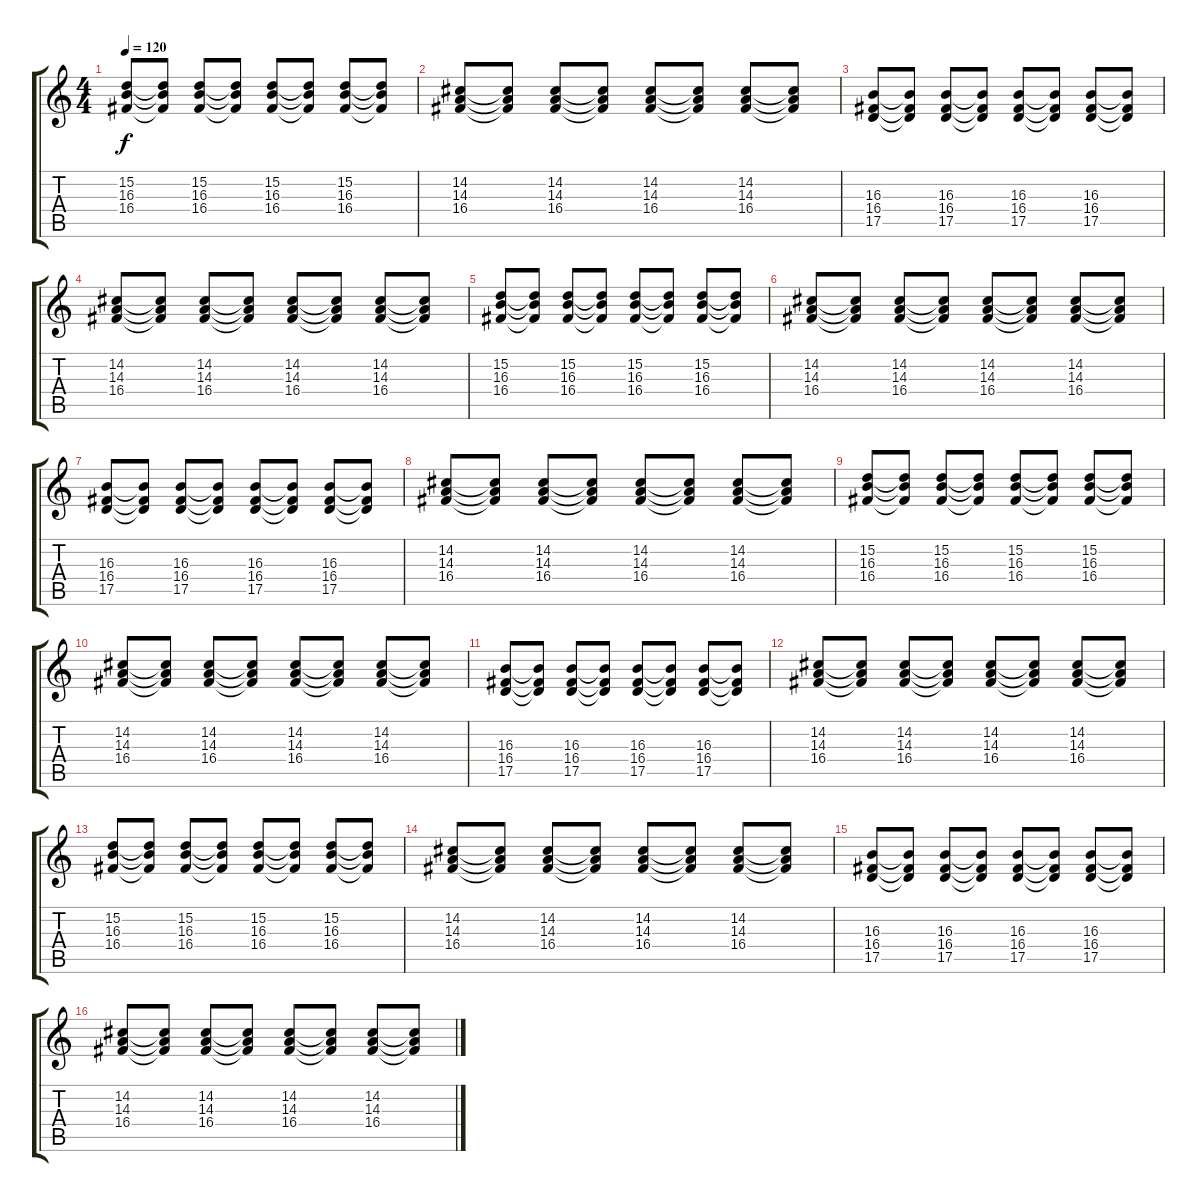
\track "" {instrument acousticgrandpiano}
\staff {score tabs}
\tuning (E4 B3 G3 D3 A2 E2) {hide}
\ts (4 4)
\tempo 120
\clef g2
\ks c
(15.2 16.3 16.4).8{dy f} (15.2{t} 16.3{t} 16.4{t}).8 (15.2 16.3 16.4).8 (15.2{t} 16.3{t} 16.4{t}).8 (15.2 16.3 16.4).8 (15.2{t} 16.3{t} 16.4{t}).8 (15.2 16.3 16.4).8 (15.2{t} 16.3{t} 16.4{t}).8 |
(14.2 14.3 16.4).8 (14.2{t} 14.3{t} 16.4{t}).8 (14.2 14.3 16.4).8 (14.2{t} 14.3{t} 16.4{t}).8 (14.2 14.3 16.4).8 (14.2{t} 14.3{t} 16.4{t}).8 (14.2 14.3 16.4).8 (14.2{t} 14.3{t} 16.4{t}).8 |
(16.3 16.4 17.5).8 (16.3{t} 16.4{t} 17.5{t}).8 (16.3 16.4 17.5).8 (16.3{t} 16.4{t} 17.5{t}).8 (16.3 16.4 17.5).8 (16.3{t} 16.4{t} 17.5{t}).8 (16.3 16.4 17.5).8 (16.3{t} 16.4{t} 17.5{t}).8 |
(14.2 14.3 16.4).8 (14.2{t} 14.3{t} 16.4{t}).8 (14.2 14.3 16.4).8 (14.2{t} 14.3{t} 16.4{t}).8 (14.2 14.3 16.4).8 (14.2{t} 14.3{t} 16.4{t}).8 (14.2 14.3 16.4).8 (14.2{t} 14.3{t} 16.4{t}).8 |
(15.2 16.3 16.4).8 (15.2{t} 16.3{t} 16.4{t}).8 (15.2 16.3 16.4).8 (15.2{t} 16.3{t} 16.4{t}).8 (15.2 16.3 16.4).8 (15.2{t} 16.3{t} 16.4{t}).8 (15.2 16.3 16.4).8 (15.2{t} 16.3{t} 16.4{t}).8 |
(14.2 14.3 16.4).8 (14.2{t} 14.3{t} 16.4{t}).8 (14.2 14.3 16.4).8 (14.2{t} 14.3{t} 16.4{t}).8 (14.2 14.3 16.4).8 (14.2{t} 14.3{t} 16.4{t}).8 (14.2 14.3 16.4).8 (14.2{t} 14.3{t} 16.4{t}).8 |
(16.3 16.4 17.5).8 (16.3{t} 16.4{t} 17.5{t}).8 (16.3 16.4 17.5).8 (16.3{t} 16.4{t} 17.5{t}).8 (16.3 16.4 17.5).8 (16.3{t} 16.4{t} 17.5{t}).8 (16.3 16.4 17.5).8 (16.3{t} 16.4{t} 17.5{t}).8 |
(14.2 14.3 16.4).8 (14.2{t} 14.3{t} 16.4{t}).8 (14.2 14.3 16.4).8 (14.2{t} 14.3{t} 16.4{t}).8 (14.2 14.3 16.4).8 (14.2{t} 14.3{t} 16.4{t}).8 (14.2 14.3 16.4).8 (14.2{t} 14.3{t} 16.4{t}).8 |
(15.2 16.3 16.4).8 (15.2{t} 16.3{t} 16.4{t}).8 (15.2 16.3 16.4).8 (15.2{t} 16.3{t} 16.4{t}).8 (15.2 16.3 16.4).8 (15.2{t} 16.3{t} 16.4{t}).8 (15.2 16.3 16.4).8 (15.2{t} 16.3{t} 16.4{t}).8 |
(14.2 14.3 16.4).8 (14.2{t} 14.3{t} 16.4{t}).8 (14.2 14.3 16.4).8 (14.2{t} 14.3{t} 16.4{t}).8 (14.2 14.3 16.4).8 (14.2{t} 14.3{t} 16.4{t}).8 (14.2 14.3 16.4).8 (14.2{t} 14.3{t} 16.4{t}).8 |
(16.3 16.4 17.5).8 (16.3{t} 16.4{t} 17.5{t}).8 (16.3 16.4 17.5).8 (16.3{t} 16.4{t} 17.5{t}).8 (16.3 16.4 17.5).8 (16.3{t} 16.4{t} 17.5{t}).8 (16.3 16.4 17.5).8 (16.3{t} 16.4{t} 17.5{t}).8 |
(14.2 14.3 16.4).8 (14.2{t} 14.3{t} 16.4{t}).8 (14.2 14.3 16.4).8 (14.2{t} 14.3{t} 16.4{t}).8 (14.2 14.3 16.4).8 (14.2{t} 14.3{t} 16.4{t}).8 (14.2 14.3 16.4).8 (14.2{t} 14.3{t} 16.4{t}).8 |
(15.2 16.3 16.4).8 (15.2{t} 16.3{t} 16.4{t}).8 (15.2 16.3 16.4).8 (15.2{t} 16.3{t} 16.4{t}).8 (15.2 16.3 16.4).8 (15.2{t} 16.3{t} 16.4{t}).8 (15.2 16.3 16.4).8 (15.2{t} 16.3{t} 16.4{t}).8 |
(14.2 14.3 16.4).8 (14.2{t} 14.3{t} 16.4{t}).8 (14.2 14.3 16.4).8 (14.2{t} 14.3{t} 16.4{t}).8 (14.2 14.3 16.4).8 (14.2{t} 14.3{t} 16.4{t}).8 (14.2 14.3 16.4).8 (14.2{t} 14.3{t} 16.4{t}).8 |
(16.3 16.4 17.5).8 (16.3{t} 16.4{t} 17.5{t}).8 (16.3 16.4 17.5).8 (16.3{t} 16.4{t} 17.5{t}).8 (16.3 16.4 17.5).8 (16.3{t} 16.4{t} 17.5{t}).8 (16.3 16.4 17.5).8 (16.3{t} 16.4{t} 17.5{t}).8 |
(14.2 14.3 16.4).8 (14.2{t} 14.3{t} 16.4{t}).8 (14.2 14.3 16.4).8 (14.2{t} 14.3{t} 16.4{t}).8 (14.2 14.3 16.4).8 (14.2{t} 14.3{t} 16.4{t}).8 (14.2 14.3 16.4).8 (14.2{t} 14.3{t} 16.4{t}).8
